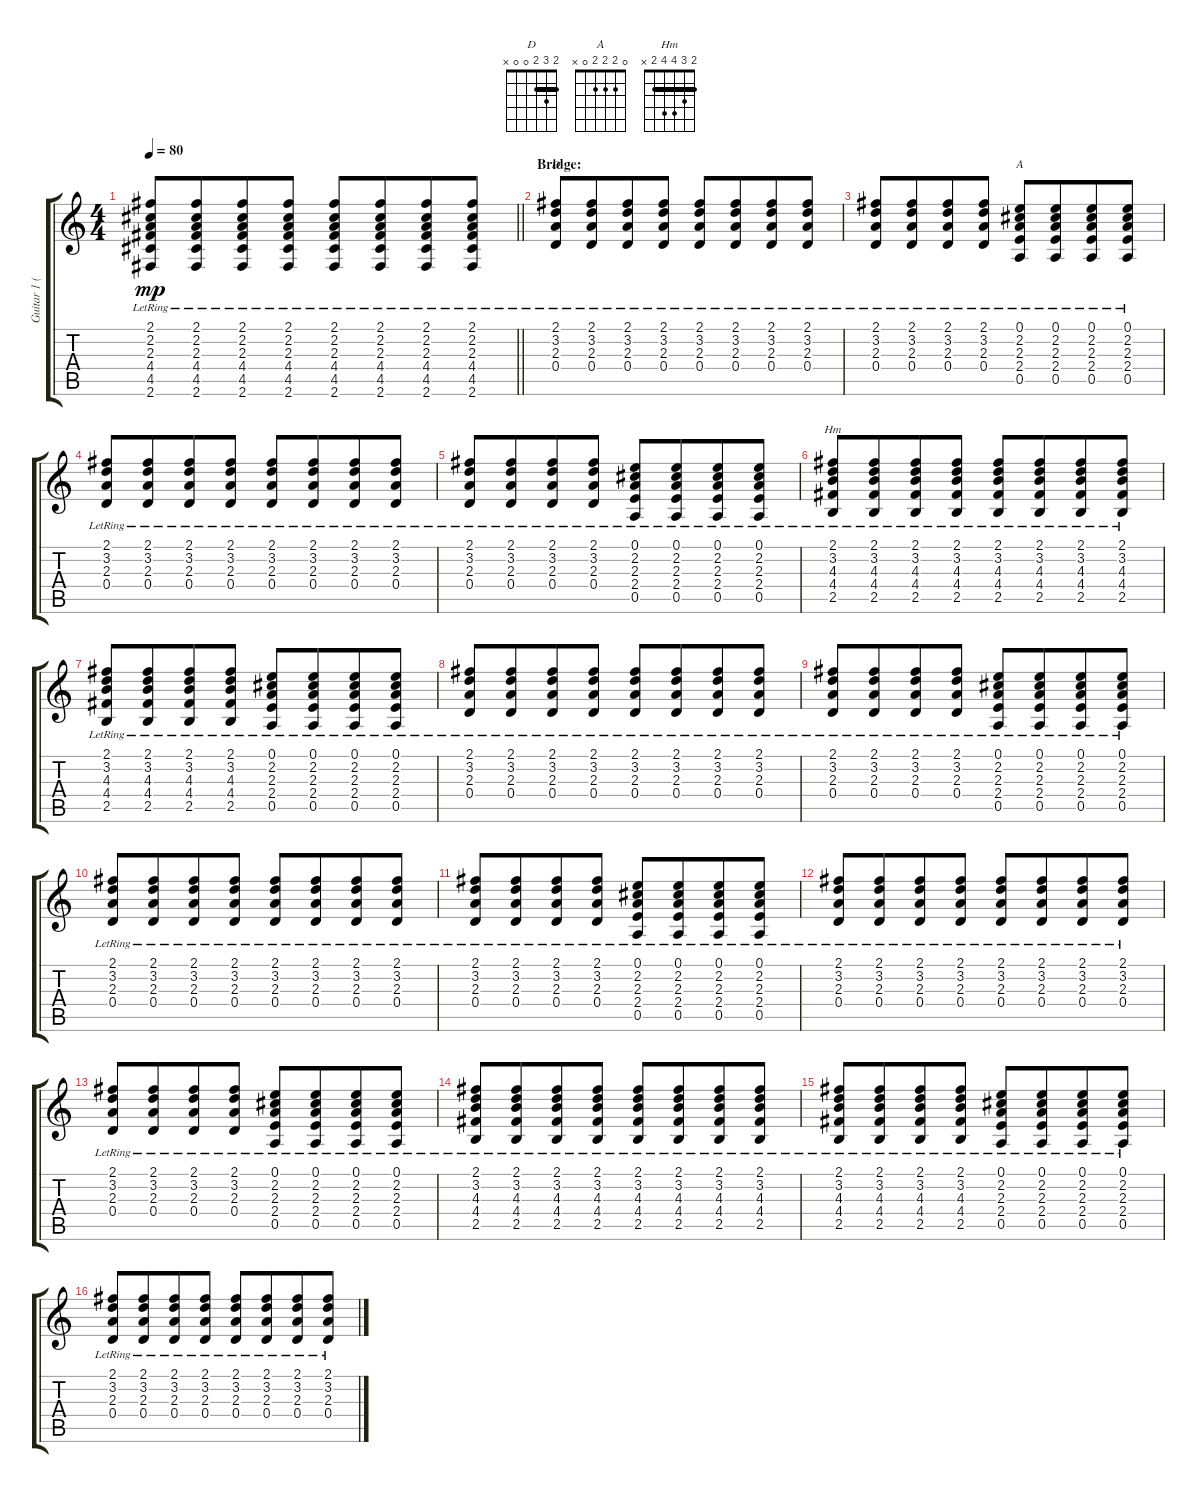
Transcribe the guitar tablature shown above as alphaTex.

\track ("Guitar 1 (Acoustic)" "Guitar 1 (") {instrument acousticguitarsteel}
\staff {score tabs}
\tuning (E4 B3 G3 D3 A2 E2) {hide}
\chord ("D" 2 3 2 0 0 x) {barre 2}
\chord ("A" 0 2 2 2 0 x)
\chord ("Hm" 2 3 4 4 2 x) {barre 2}
\ts (4 4)
\tempo 80
\clef g2
\barLineRight lightlight
\ks c
(2.1{lr} 2.2{lr} 2.3{lr} 4.4{lr} 4.5{lr} 2.6{lr}).8{dy mp} (2.1{lr} 2.2{lr} 2.3{lr} 4.4{lr} 4.5{lr} 2.6{lr}).8{beam merge} (2.1{lr} 2.2{lr} 2.3{lr} 4.4{lr} 4.5{lr} 2.6{lr}).8 (2.1{lr} 2.2{lr} 2.3{lr} 4.4{lr} 4.5{lr} 2.6{lr}).8 (2.1{lr} 2.2{lr} 2.3{lr} 4.4{lr} 4.5{lr} 2.6{lr}).8 (2.1{lr} 2.2{lr} 2.3{lr} 4.4{lr} 4.5{lr} 2.6{lr}).8{beam merge} (2.1{lr} 2.2{lr} 2.3{lr} 4.4{lr} 4.5{lr} 2.6{lr}).8 (2.1{lr} 2.2{lr} 2.3{lr} 4.4{lr} 4.5{lr} 2.6{lr}).8 |
\section ("" "Bridge:")
(2.1{lr} 3.2{lr} 2.3{lr} 0.4{lr}).8{ch "D"} (2.1{lr} 3.2{lr} 2.3{lr} 0.4{lr}).8{beam merge} (2.1{lr} 3.2{lr} 2.3{lr} 0.4{lr}).8 (2.1{lr} 3.2{lr} 2.3{lr} 0.4{lr}).8 (2.1{lr} 3.2{lr} 2.3{lr} 0.4{lr}).8 (2.1{lr} 3.2{lr} 2.3{lr} 0.4{lr}).8{beam merge} (2.1{lr} 3.2{lr} 2.3{lr} 0.4{lr}).8 (2.1{lr} 3.2{lr} 2.3{lr} 0.4{lr}).8 |
(2.1{lr} 3.2{lr} 2.3{lr} 0.4{lr}).8 (2.1{lr} 3.2{lr} 2.3{lr} 0.4{lr}).8{beam merge} (2.1{lr} 3.2{lr} 2.3{lr} 0.4{lr}).8 (2.1{lr} 3.2{lr} 2.3{lr} 0.4{lr}).8 (0.1{lr} 2.2{lr} 2.3{lr} 2.4{lr} 0.5{lr}).8{ch "A"} (0.1{lr} 2.2{lr} 2.3{lr} 2.4{lr} 0.5{lr}).8{beam merge} (0.1{lr} 2.2{lr} 2.3{lr} 2.4{lr} 0.5{lr}).8 (0.1{lr} 2.2{lr} 2.3{lr} 2.4{lr} 0.5{lr}).8 |
(2.1{lr} 3.2{lr} 2.3{lr} 0.4{lr}).8 (2.1{lr} 3.2{lr} 2.3{lr} 0.4{lr}).8{beam merge} (2.1{lr} 3.2{lr} 2.3{lr} 0.4{lr}).8 (2.1{lr} 3.2{lr} 2.3{lr} 0.4{lr}).8 (2.1{lr} 3.2{lr} 2.3{lr} 0.4{lr}).8 (2.1{lr} 3.2{lr} 2.3{lr} 0.4{lr}).8{beam merge} (2.1{lr} 3.2{lr} 2.3{lr} 0.4{lr}).8 (2.1{lr} 3.2{lr} 2.3{lr} 0.4{lr}).8 |
(2.1{lr} 3.2{lr} 2.3{lr} 0.4{lr}).8 (2.1{lr} 3.2{lr} 2.3{lr} 0.4{lr}).8{beam merge} (2.1{lr} 3.2{lr} 2.3{lr} 0.4{lr}).8 (2.1{lr} 3.2{lr} 2.3{lr} 0.4{lr}).8 (0.1{lr} 2.2{lr} 2.3{lr} 2.4{lr} 0.5{lr}).8 (0.1{lr} 2.2{lr} 2.3{lr} 2.4{lr} 0.5{lr}).8{beam merge} (0.1{lr} 2.2{lr} 2.3{lr} 2.4{lr} 0.5{lr}).8 (0.1{lr} 2.2{lr} 2.3{lr} 2.4{lr} 0.5{lr}).8 |
(2.1{lr} 3.2{lr} 4.3{lr} 4.4{lr} 2.5).8{ch "Hm"} (2.1{lr} 3.2{lr} 4.3{lr} 4.4{lr} 2.5).8{beam merge} (2.1{lr} 3.2{lr} 4.3{lr} 4.4{lr} 2.5).8 (2.1{lr} 3.2{lr} 4.3{lr} 4.4{lr} 2.5).8 (2.1{lr} 3.2{lr} 4.3{lr} 4.4{lr} 2.5).8 (2.1{lr} 3.2{lr} 4.3{lr} 4.4{lr} 2.5).8{beam merge} (2.1{lr} 3.2{lr} 4.3{lr} 4.4{lr} 2.5).8 (2.1{lr} 3.2{lr} 4.3{lr} 4.4{lr} 2.5).8 |
(2.1{lr} 3.2{lr} 4.3{lr} 4.4{lr} 2.5).8 (2.1{lr} 3.2{lr} 4.3{lr} 4.4{lr} 2.5).8{beam merge} (2.1{lr} 3.2{lr} 4.3{lr} 4.4{lr} 2.5).8 (2.1{lr} 3.2{lr} 4.3{lr} 4.4{lr} 2.5).8 (0.1{lr} 2.2{lr} 2.3{lr} 2.4{lr} 0.5{lr}).8 (0.1{lr} 2.2{lr} 2.3{lr} 2.4{lr} 0.5{lr}).8{beam merge} (0.1{lr} 2.2{lr} 2.3{lr} 2.4{lr} 0.5{lr}).8 (0.1{lr} 2.2{lr} 2.3{lr} 2.4{lr} 0.5{lr}).8 |
(2.1{lr} 3.2{lr} 2.3{lr} 0.4{lr}).8 (2.1{lr} 3.2{lr} 2.3{lr} 0.4{lr}).8{beam merge} (2.1{lr} 3.2{lr} 2.3{lr} 0.4{lr}).8 (2.1{lr} 3.2{lr} 2.3{lr} 0.4{lr}).8 (2.1{lr} 3.2{lr} 2.3{lr} 0.4{lr}).8 (2.1{lr} 3.2{lr} 2.3{lr} 0.4{lr}).8{beam merge} (2.1{lr} 3.2{lr} 2.3{lr} 0.4{lr}).8 (2.1{lr} 3.2{lr} 2.3{lr} 0.4{lr}).8 |
(2.1{lr} 3.2{lr} 2.3{lr} 0.4{lr}).8 (2.1{lr} 3.2{lr} 2.3{lr} 0.4{lr}).8{beam merge} (2.1{lr} 3.2{lr} 2.3{lr} 0.4{lr}).8 (2.1{lr} 3.2{lr} 2.3{lr} 0.4{lr}).8 (0.1{lr} 2.2{lr} 2.3{lr} 2.4{lr} 0.5{lr}).8 (0.1{lr} 2.2{lr} 2.3{lr} 2.4{lr} 0.5{lr}).8{beam merge} (0.1{lr} 2.2{lr} 2.3{lr} 2.4{lr} 0.5{lr}).8 (0.1{lr} 2.2{lr} 2.3{lr} 2.4{lr} 0.5{lr}).8 |
(2.1{lr} 3.2{lr} 2.3{lr} 0.4{lr}).8 (2.1{lr} 3.2{lr} 2.3{lr} 0.4{lr}).8{beam merge} (2.1{lr} 3.2{lr} 2.3{lr} 0.4{lr}).8 (2.1{lr} 3.2{lr} 2.3{lr} 0.4{lr}).8 (2.1{lr} 3.2{lr} 2.3{lr} 0.4{lr}).8 (2.1{lr} 3.2{lr} 2.3{lr} 0.4{lr}).8{beam merge} (2.1{lr} 3.2{lr} 2.3{lr} 0.4{lr}).8 (2.1{lr} 3.2{lr} 2.3{lr} 0.4{lr}).8 |
(2.1{lr} 3.2{lr} 2.3{lr} 0.4{lr}).8 (2.1{lr} 3.2{lr} 2.3{lr} 0.4{lr}).8{beam merge} (2.1{lr} 3.2{lr} 2.3{lr} 0.4{lr}).8 (2.1{lr} 3.2{lr} 2.3{lr} 0.4{lr}).8 (0.1{lr} 2.2{lr} 2.3{lr} 2.4{lr} 0.5{lr}).8 (0.1{lr} 2.2{lr} 2.3{lr} 2.4{lr} 0.5{lr}).8{beam merge} (0.1{lr} 2.2{lr} 2.3{lr} 2.4{lr} 0.5{lr}).8 (0.1{lr} 2.2{lr} 2.3{lr} 2.4{lr} 0.5{lr}).8 |
(2.1{lr} 3.2{lr} 2.3{lr} 0.4{lr}).8 (2.1{lr} 3.2{lr} 2.3{lr} 0.4{lr}).8{beam merge} (2.1{lr} 3.2{lr} 2.3{lr} 0.4{lr}).8 (2.1{lr} 3.2{lr} 2.3{lr} 0.4{lr}).8 (2.1{lr} 3.2{lr} 2.3{lr} 0.4{lr}).8 (2.1{lr} 3.2{lr} 2.3{lr} 0.4{lr}).8{beam merge} (2.1{lr} 3.2{lr} 2.3{lr} 0.4{lr}).8 (2.1{lr} 3.2{lr} 2.3{lr} 0.4{lr}).8 |
(2.1{lr} 3.2{lr} 2.3{lr} 0.4{lr}).8 (2.1{lr} 3.2{lr} 2.3{lr} 0.4{lr}).8{beam merge} (2.1{lr} 3.2{lr} 2.3{lr} 0.4{lr}).8 (2.1{lr} 3.2{lr} 2.3{lr} 0.4{lr}).8 (0.1{lr} 2.2{lr} 2.3{lr} 2.4{lr} 0.5{lr}).8 (0.1{lr} 2.2{lr} 2.3{lr} 2.4{lr} 0.5{lr}).8{beam merge} (0.1{lr} 2.2{lr} 2.3{lr} 2.4{lr} 0.5{lr}).8 (0.1{lr} 2.2{lr} 2.3{lr} 2.4{lr} 0.5{lr}).8 |
(2.1{lr} 3.2{lr} 4.3{lr} 4.4{lr} 2.5).8 (2.1{lr} 3.2{lr} 4.3{lr} 4.4{lr} 2.5).8{beam merge} (2.1{lr} 3.2{lr} 4.3{lr} 4.4{lr} 2.5).8 (2.1{lr} 3.2{lr} 4.3{lr} 4.4{lr} 2.5).8 (2.1{lr} 3.2{lr} 4.3{lr} 4.4{lr} 2.5).8 (2.1{lr} 3.2{lr} 4.3{lr} 4.4{lr} 2.5).8{beam merge} (2.1{lr} 3.2{lr} 4.3{lr} 4.4{lr} 2.5).8 (2.1{lr} 3.2{lr} 4.3{lr} 4.4{lr} 2.5).8 |
(2.1{lr} 3.2{lr} 4.3{lr} 4.4{lr} 2.5).8 (2.1{lr} 3.2{lr} 4.3{lr} 4.4{lr} 2.5).8{beam merge} (2.1{lr} 3.2{lr} 4.3{lr} 4.4{lr} 2.5).8 (2.1{lr} 3.2{lr} 4.3{lr} 4.4{lr} 2.5).8 (0.1{lr} 2.2{lr} 2.3{lr} 2.4{lr} 0.5{lr}).8 (0.1{lr} 2.2{lr} 2.3{lr} 2.4{lr} 0.5{lr}).8{beam merge} (0.1{lr} 2.2{lr} 2.3{lr} 2.4{lr} 0.5{lr}).8 (0.1{lr} 2.2{lr} 2.3{lr} 2.4{lr} 0.5{lr}).8 |
(2.1{lr} 3.2{lr} 2.3{lr} 0.4{lr}).8 (2.1{lr} 3.2{lr} 2.3{lr} 0.4{lr}).8{beam merge} (2.1{lr} 3.2{lr} 2.3{lr} 0.4{lr}).8 (2.1{lr} 3.2{lr} 2.3{lr} 0.4{lr}).8 (2.1{lr} 3.2{lr} 2.3{lr} 0.4{lr}).8 (2.1{lr} 3.2{lr} 2.3{lr} 0.4{lr}).8{beam merge} (2.1{lr} 3.2{lr} 2.3{lr} 0.4{lr}).8 (2.1{lr} 3.2{lr} 2.3{lr} 0.4{lr}).8
